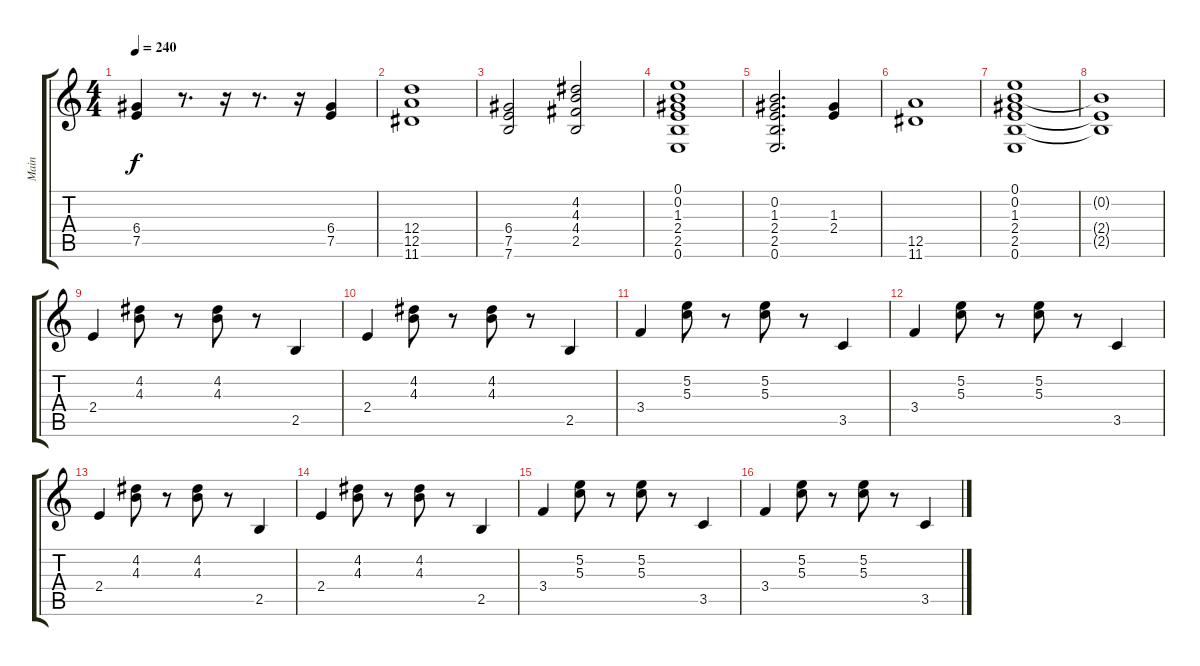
\track ("Main" "Main") {instrument acousticguitarsteel}
\staff {score tabs}
\tuning (E4 B3 G3 D3 A2 E2) {hide}
\ts (4 4)
\tempo 240
\clef g2
\ks c
(6.4 7.5).4{dy f} r.8{d} r.16 r.8{d} r.16 (6.4 7.5).4 |
(12.4 12.5 11.6).1 |
(6.4 7.5 7.6).2 (4.2 4.3 4.4 2.5).2 |
(0.1 0.2 1.3 2.4 2.5 0.6).1 |
(0.2 1.3 2.4 2.5 0.6).2{d} (1.3 2.4).4 |
(12.5 11.6).1 |
(0.1 0.2 1.3 2.4 2.5 0.6).1 |
(0.2{t} 2.4{t} 2.5{t}).1 |
2.4.4 (4.2 4.3).8 r.8 (4.2 4.3).8 r.8 2.5.4 |
2.4.4 (4.2 4.3).8 r.8 (4.2 4.3).8 r.8 2.5.4 |
3.4.4 (5.2 5.3).8 r.8 (5.2 5.3).8 r.8 3.5.4 |
3.4.4 (5.2 5.3).8 r.8 (5.2 5.3).8 r.8 3.5.4 |
2.4.4 (4.2 4.3).8 r.8 (4.2 4.3).8 r.8 2.5.4 |
2.4.4 (4.2 4.3).8 r.8 (4.2 4.3).8 r.8 2.5.4 |
3.4.4 (5.2 5.3).8 r.8 (5.2 5.3).8 r.8 3.5.4 |
3.4.4 (5.2 5.3).8 r.8 (5.2 5.3).8 r.8 3.5.4
